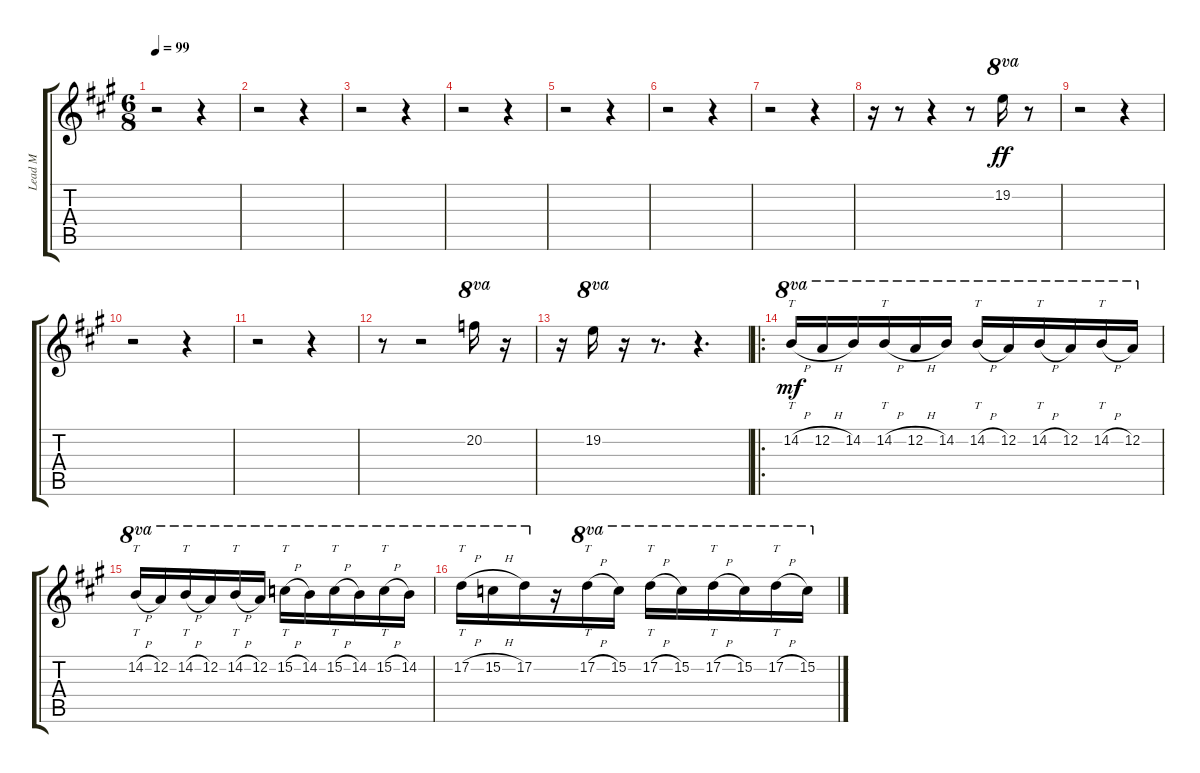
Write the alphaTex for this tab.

\track ("Lead M" "Lead M") {instrument distortionguitar}
\staff {score tabs}
\tuning (D4 A3 F3 C3 G2 C2) {hide}
\ts (6 8)
\tempo 99
\clef g2
\ks a
r.2{dy mf} r.4 |
r.2 r.4 |
r.2 r.4 |
r.2 r.4 |
r.2 r.4 |
r.2 r.4 |
r.2 r.4 |
r.16 r.8 r.4 r.8 19.2.16{ot 8va dy ff} r.8 |
r.2 r.4 |
r.2 r.4 |
r.2 r.4 |
r.8 r.2 20.2.16{ot 8va} r.16 |
r.16 19.2.16{ot 8va} r.16 r.8{d} r.4{d} |
\ro
14.2{h}.16{tt ot 8va dy mf} 12.2{h}.16{ot 8va} 14.2.16{ot 8va} 14.2{h}.16{tt ot 8va} 12.2{h}.16{ot 8va} 14.2.16{ot 8va} 14.2{h}.16{tt ot 8va} 12.2.16{ot 8va} 14.2{h}.16{tt ot 8va} 12.2.16{ot 8va} 14.2{h}.16{tt ot 8va} 12.2.16{ot 8va} |
14.2{h}.16{tt ot 8va} 12.2.16{ot 8va} 14.2{h}.16{tt ot 8va} 12.2.16{ot 8va} 14.2{h}.16{tt ot 8va} 12.2.16{ot 8va} 15.2{h}.16{tt ot 8va} 14.2.16{ot 8va} 15.2{h}.16{tt ot 8va} 14.2.16{ot 8va} 15.2{h}.16{tt ot 8va} 14.2.16{ot 8va} |
17.2{h}.16{tt ot 8va} 15.2{h}.16{ot 8va} 17.2.16{ot 8va} r.16 17.2{h}.16{tt ot 8va} 15.2.16{ot 8va} 17.2{h}.16{tt ot 8va} 15.2.16{ot 8va} 17.2{h}.16{tt ot 8va} 15.2.16{ot 8va} 17.2{h}.16{tt ot 8va} 15.2.16{ot 8va}
